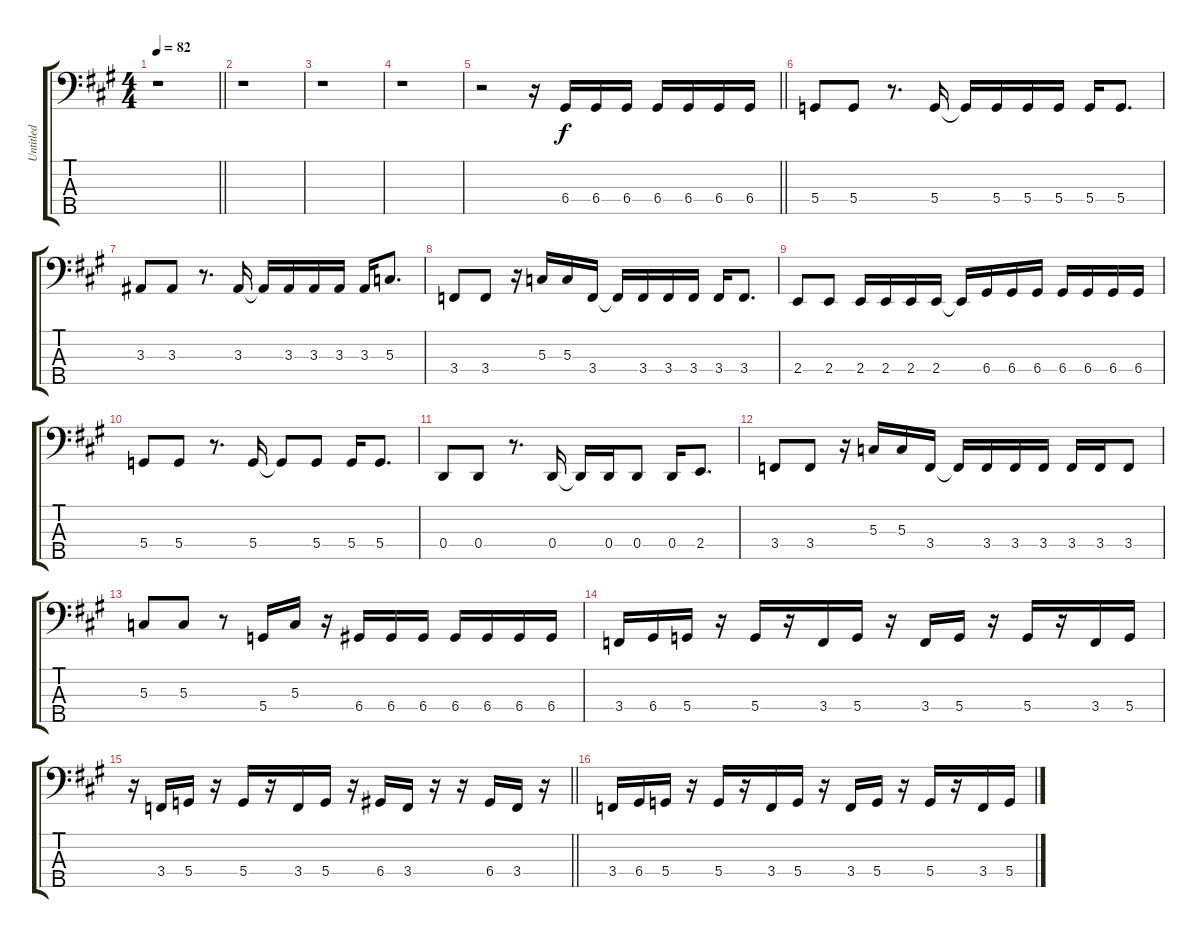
\track ("Untitled" "Untitled") {instrument electricbasspick}
\staff {score tabs}
\tuning (F2 C2 G1 D1 A0) {hide}
\ts (4 4)
\tempo 82
\clef f4
\barLineRight lightlight
\ks a
r.1{dy f instrument electricbasspick} |
\section ("" " ")
r.1 |
r.1 |
r.1 |
\barLineRight lightlight
r.2 r.16 6.4.16 6.4.16 6.4.16 6.4.16 6.4.16 6.4.16 6.4.16 |
\section ("" " ")
5.4.8 5.4.8 r.8{d} 5.4.16 5.4{t}.16 5.4.16 5.4.16 5.4.16 5.4.16 5.4.8{d} |
3.3.8 3.3.8 r.8{d} 3.3.16 3.3{t}.16 3.3.16 3.3.16 3.3.16 3.3.16 5.3.8{d} |
3.4.8 3.4.8 r.16 5.3.16 5.3.16 3.4.16 3.4{t}.16 3.4.16 3.4.16 3.4.16 3.4.16 3.4.8{d} |
2.4.8 2.4.8 2.4.16 2.4.16 2.4.16 2.4.16 2.4{t}.16 6.4.16 6.4.16 6.4.16 6.4.16 6.4.16 6.4.16 6.4.16 |
5.4.8 5.4.8 r.8{d} 5.4.16 5.4{t}.8 5.4.8 5.4.16 5.4.8{d} |
0.4.8 0.4.8 r.8{d} 0.4.16 0.4{t}.16 0.4.16 0.4.8 0.4.16 2.4.8{d} |
3.4.8 3.4.8 r.16 5.3.16 5.3.16 3.4.16 3.4{t}.16 3.4.16 3.4.16 3.4.16 3.4.16 3.4.16 3.4.8 |
5.3.8 5.3.8 r.8 5.4.16 5.3.16 r.16 6.4.16 6.4.16 6.4.16 6.4.16 6.4.16 6.4.16 6.4.16 |
3.4.16 6.4.16 5.4.16 r.16 5.4.16 r.16 3.4.16 5.4.16 r.16 3.4.16 5.4.16 r.16 5.4.16 r.16 3.4.16 5.4.16 |
\barLineRight lightlight
r.16 3.4.16 5.4.16 r.16 5.4.16 r.16 3.4.16 5.4.16 r.16 6.4.16 3.4.16 r.16 r.16 6.4.16 3.4.16 r.16 |
\section ("" " ")
3.4.16 6.4.16 5.4.16 r.16 5.4.16 r.16 3.4.16 5.4.16 r.16 3.4.16 5.4.16 r.16 5.4.16 r.16 3.4.16 5.4.16
